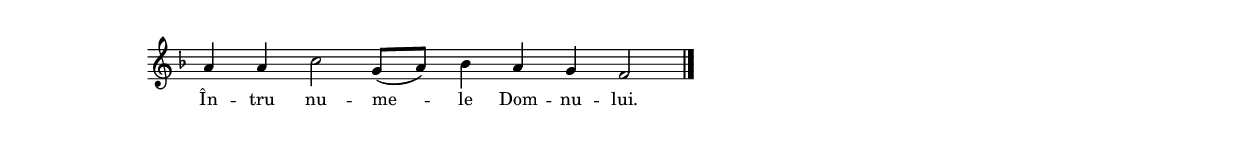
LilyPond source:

\version "2.19.80"
\include "defines.ly"
#(define myNoteSpacing 5.0)
#(define raggedRight #t)
midiTempo = 
  \midi {
    \tempo 4 = 160
    }


\include "preamble.ly"

global = {
  \globalPreamble
  \key f \major
  \override Staff.TimeSignature.stencil = ##f
}

monoWords = \lyricmode {
  În -- tru nu -- me -- le Dom -- nu -- lui.
}

monoMusic = \relative c' {
  \cadenzaOn

  a'4 a4 c2 g8([ a8)] bes4 a4 g4 f2 \bar "|."
}

\version "2.19.80"
myScore = \new Score \with {
  \override SpacingSpanner.shortest-duration-space = #myNoteSpacing
} <<
  \new Staff { \global \monoMusic }
  \addlyrics { \monoWords }
>>

\score {
  \myScore
  \layout { }
  \midi {
    \midiTempo
    \context {
      \Voice
      \remove "Dynamic_performer"
    }
  }
}

